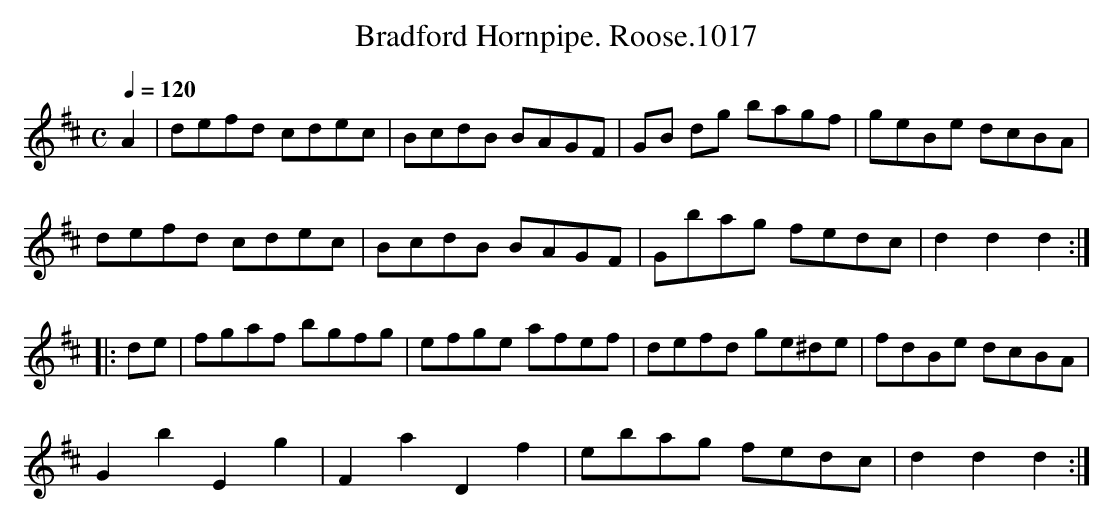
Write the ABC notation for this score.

X:1
T:Bradford Hornpipe. Roose.1017
Q:1/4=120
L:1/8
M:C
K:D
A2|defd cdec|BcdB BAGF|GB dg bagf|geBe dcBA|
defd cdec| BcdB BAGF| Gbag fedc|d2d2d2:|
|:de|fgaf bgfg | efge afef|defd ge^de|fdBe dcBA|
G2b2E2g2|F2a2D2f2|ebag fedc|d2d2d2:|
